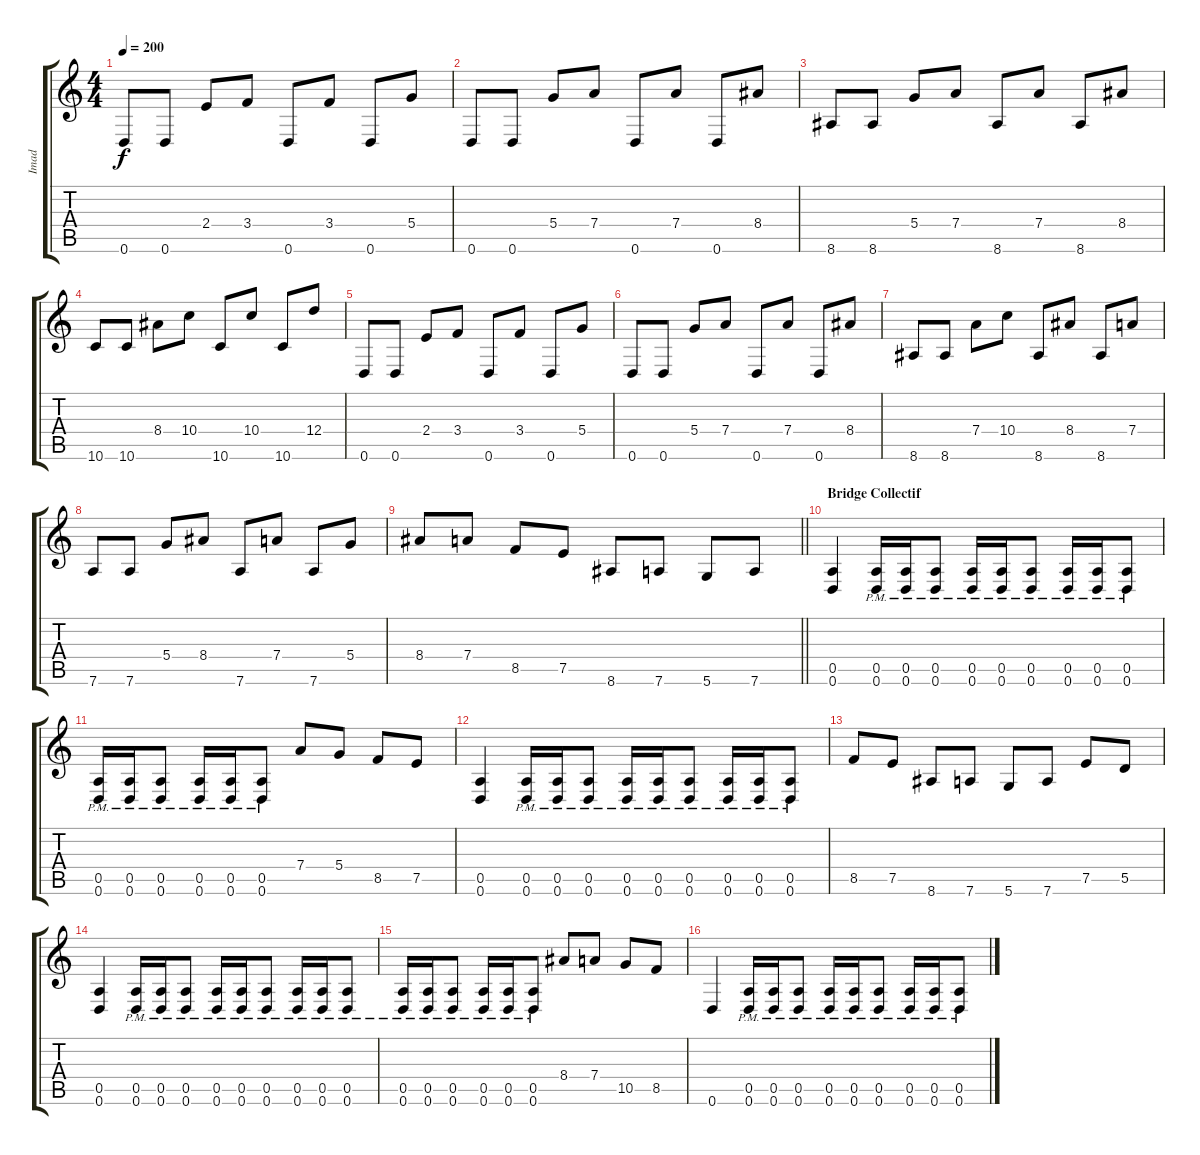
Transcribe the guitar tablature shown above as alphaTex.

\track ("Imad" "Imad") {instrument distortionguitar}
\staff {score tabs}
\tuning (E4 B3 G3 D3 A2 D2) {hide}
\ts (4 4)
\tempo 200
\clef g2
\ks c
0.6.8{dy f} 0.6.8 2.4.8 3.4.8 0.6.8 3.4.8 0.6.8 5.4.8 |
0.6.8 0.6.8 5.4.8 7.4.8 0.6.8 7.4.8 0.6.8 8.4.8 |
8.6.8 8.6.8 5.4.8 7.4.8 8.6.8 7.4.8 8.6.8 8.4.8 |
10.6.8 10.6.8 8.4.8 10.4.8 10.6.8 10.4.8 10.6.8 12.4.8 |
0.6.8 0.6.8 2.4.8 3.4.8 0.6.8 3.4.8 0.6.8 5.4.8 |
0.6.8 0.6.8 5.4.8 7.4.8 0.6.8 7.4.8 0.6.8 8.4.8 |
8.6.8 8.6.8 7.4.8 10.4.8 8.6.8 8.4.8 8.6.8 7.4.8 |
7.6.8 7.6.8 5.4.8 8.4.8 7.6.8 7.4.8 7.6.8 5.4.8 |
\barLineRight lightlight
8.4.8 7.4.8 8.5.8 7.5.8 8.6.8 7.6.8 5.6.8 7.6.8 |
\section ("" "Bridge Collectif ")
(0.5 0.6).4 (0.5{pm} 0.6{pm}).16 (0.5{pm} 0.6{pm}).16 (0.5{pm} 0.6{pm}).8 (0.5{pm} 0.6{pm}).16 (0.5{pm} 0.6{pm}).16 (0.5{pm} 0.6{pm}).8 (0.5{pm} 0.6{pm}).16 (0.5{pm} 0.6{pm}).16 (0.5{pm} 0.6{pm}).8 |
(0.5{pm} 0.6{pm}).16 (0.5{pm} 0.6{pm}).16 (0.5{pm} 0.6{pm}).8 (0.5{pm} 0.6{pm}).16 (0.5{pm} 0.6{pm}).16 (0.5{pm} 0.6{pm}).8 7.4.8 5.4.8 8.5.8 7.5.8 |
(0.5 0.6).4 (0.5{pm} 0.6{pm}).16 (0.5{pm} 0.6{pm}).16 (0.5{pm} 0.6{pm}).8 (0.5{pm} 0.6{pm}).16 (0.5{pm} 0.6{pm}).16 (0.5{pm} 0.6{pm}).8 (0.5{pm} 0.6{pm}).16 (0.5{pm} 0.6{pm}).16 (0.5{pm} 0.6{pm}).8 |
8.5.8 7.5.8 8.6.8 7.6.8 5.6.8 7.6.8 7.5.8 5.5.8 |
(0.5 0.6).4 (0.5{pm} 0.6{pm}).16 (0.5{pm} 0.6{pm}).16 (0.5{pm} 0.6{pm}).8 (0.5{pm} 0.6{pm}).16 (0.5{pm} 0.6{pm}).16 (0.5{pm} 0.6{pm}).8 (0.5{pm} 0.6{pm}).16 (0.5{pm} 0.6{pm}).16 (0.5{pm} 0.6{pm}).8 |
(0.5{pm} 0.6{pm}).16 (0.5{pm} 0.6{pm}).16 (0.5{pm} 0.6{pm}).8 (0.5{pm} 0.6{pm}).16 (0.5{pm} 0.6{pm}).16 (0.5{pm} 0.6{pm}).8 8.4.8 7.4.8 10.5.8 8.5.8 |
0.6.4 (0.5{pm} 0.6{pm}).16 (0.5{pm} 0.6{pm}).16 (0.5{pm} 0.6{pm}).8 (0.5{pm} 0.6{pm}).16 (0.5{pm} 0.6{pm}).16 (0.5{pm} 0.6{pm}).8 (0.5{pm} 0.6{pm}).16 (0.5{pm} 0.6{pm}).16 (0.5{pm} 0.6{pm}).8
